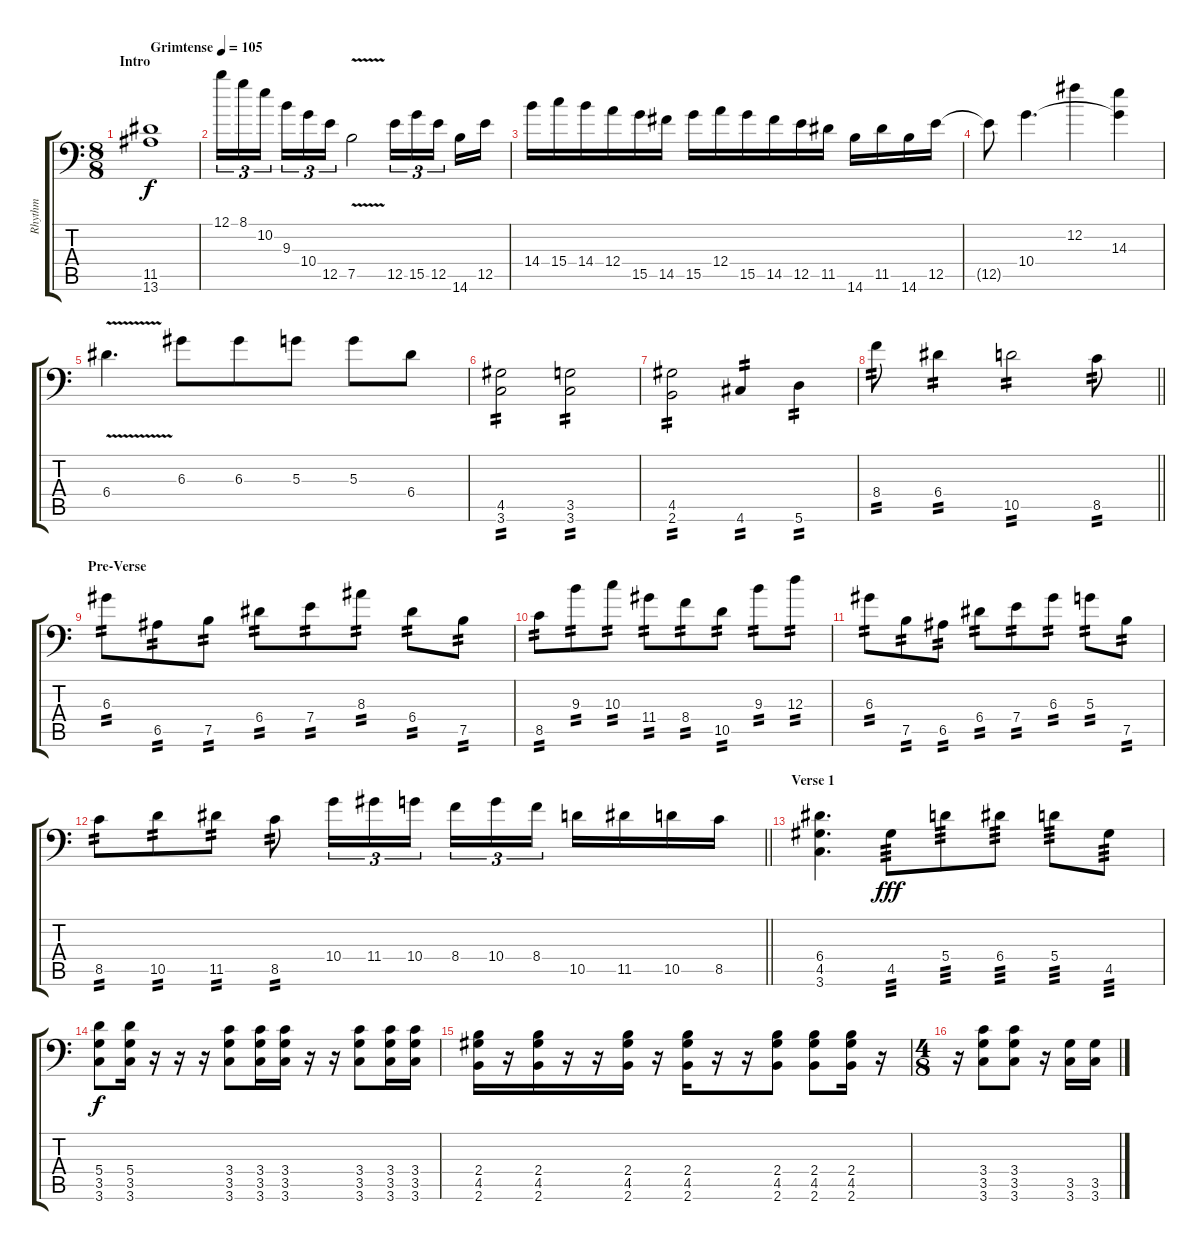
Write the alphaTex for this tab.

\track ("Rhythm " "Rhythm ") {instrument distortionguitar}
\staff {score tabs}
\tuning (B3 Gb3 D3 A2 E2 A1) {hide}
\ts (8 8)
\section ("" "Intro")
\tempo (105 "Grimtense")
\clef f4
\ks c
(11.5 13.6).1{dy f instrument distortionguitar} |
12.1.16{tu (3 2)} 8.1.16{tu (3 2)} 10.2.16{tu (3 2)} 9.3.16{tu (3 2)} 10.4.16{tu (3 2)} 12.5.16{tu (3 2)} 7.5{v}.2 12.5.16{tu (3 2)} 15.5.16{tu (3 2)} 12.5.16{tu (3 2)} 14.6.16 12.5.16 |
14.4.16 15.4.16 14.4.16 12.4.16 15.5.16 14.5.16 15.5.16 12.4.16 15.5.16 14.5.16 12.5.16 11.5.16 14.6.16 11.5.16 14.6.16 12.5.16 |
12.5{t}.8 10.4.4{d} 12.2.4 (14.3 10.4{t}).4 |
6.4{v}.4{d} 6.3.8 6.3.8 5.3.8 5.3.8 6.4.8 |
(4.5 3.6).2{tp 2} (3.5 3.6).2{tp 2} |
(4.5 2.6).2{tp 2} 4.6.4{tp 2} 5.6.4{tp 2} |
\barLineRight lightlight
8.4.8{tp 2} 6.4.4{tp 2} 10.5.2{tp 2} 8.5.8{tp 2} |
\section ("" "Pre-Verse ")
6.3.8{tp 2} 6.5.8{tp 2} 7.5.8{tp 2} 6.4.8{tp 2} 7.4.8{tp 2} 8.3.8{tp 2} 6.4.8{tp 2} 7.5.8{tp 2} |
8.5.8{tp 2} 9.3.8{tp 2} 10.3.8{tp 2} 11.4.8{tp 2} 8.4.8{tp 2} 10.5.8{tp 2} 9.3.8{tp 2} 12.3.8{tp 2} |
6.3.8{tp 2} 7.5.8{tp 2} 6.5.8{tp 2} 6.4.8{tp 2} 7.4.8{tp 2} 6.3.8{tp 2} 5.3.8{tp 2} 7.5.8{tp 2} |
\barLineRight lightlight
8.5.8{tp 2} 10.5.8{tp 2} 11.5.8{tp 2} 8.5.8{tp 2} 10.4.16{tu (3 2)} 11.4.16{tu (3 2)} 10.4.16{tu (3 2)} 8.4.16{tu (3 2)} 10.4.16{tu (3 2)} 8.4.16{tu (3 2)} 10.5.16 11.5.16 10.5.16 8.5.16 |
\section ("" "Verse 1")
(6.4 4.5 3.6).4{d} 4.5.8{tp 3 dy fff} 5.4.8{tp 3} 6.4.8{tp 3} 5.4.8{tp 3} 4.5.8{tp 3} |
(5.4 3.5 3.6).8{dy f} (5.4 3.5 3.6).16 r.16 r.16 r.16 (3.4 3.5 3.6).8 (3.4 3.5 3.6).16 (3.4 3.5 3.6).16 r.16 r.16 (3.4 3.5 3.6).8 (3.4 3.5 3.6).16 (3.4 3.5 3.6).16 |
(2.4 4.5 2.6).16 r.16 (2.4 4.5 2.6).16 r.16 r.16 (2.4 4.5 2.6).16 r.16 (2.4 4.5 2.6).16 r.16 r.16 (2.4 4.5 2.6).8 (2.4 4.5 2.6).8 (2.4 4.5 2.6).16 r.16 |
\ts (4 8)
r.16 (3.4 3.5 3.6).8 (3.4 3.5 3.6).8 r.16 (3.5 3.6).16 (3.5 3.6).16
